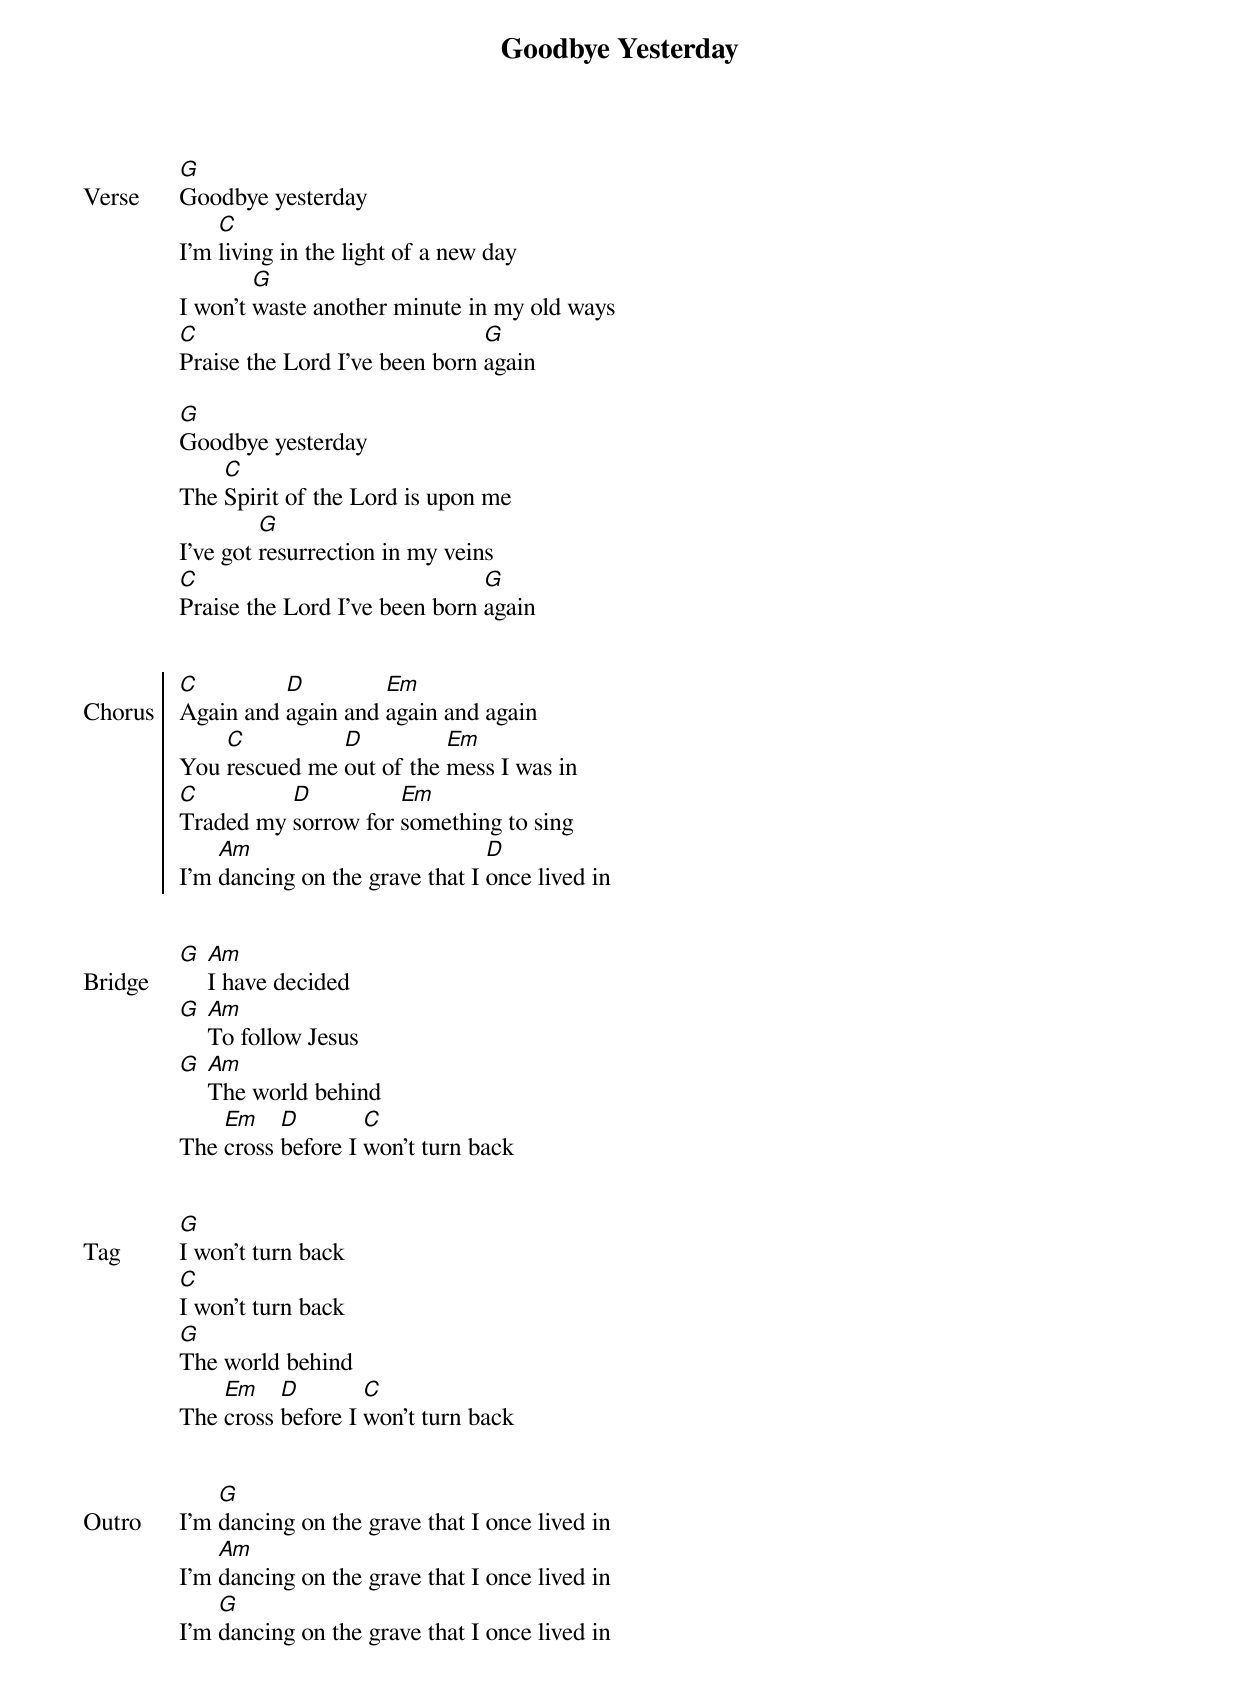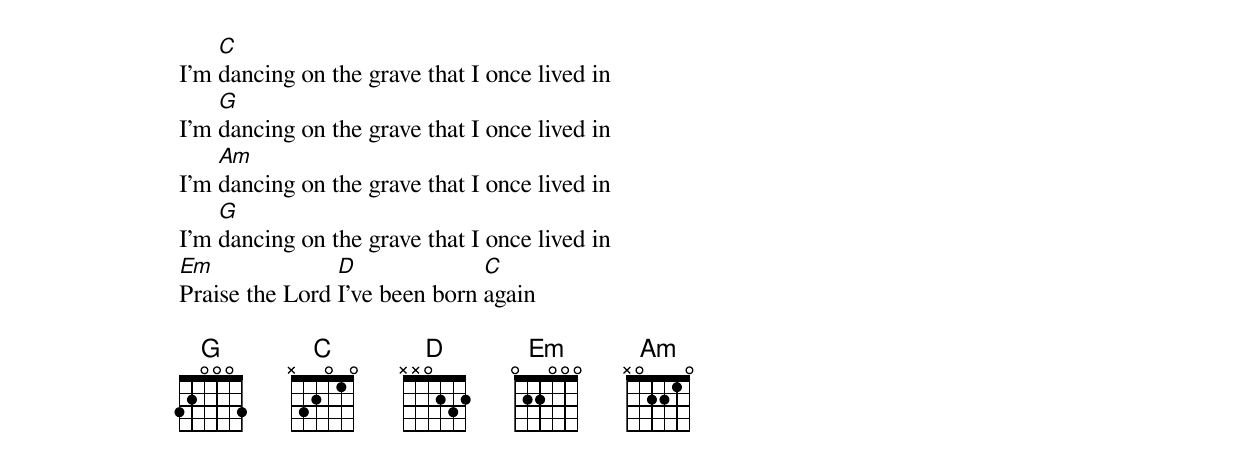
{title: Goodbye Yesterday}
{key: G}
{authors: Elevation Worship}
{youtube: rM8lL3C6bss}
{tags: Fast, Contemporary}
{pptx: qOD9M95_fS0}

{start_of_verse: Verse}
[G]Goodbye yesterday
I’m [C]living in the light of a new day
I won’t [G]waste another minute in my old ways
[C]Praise the Lord I’ve been born [G]again

[G]Goodbye yesterday
The [C]Spirit of the Lord is upon me
I’ve got [G]resurrection in my veins
[C]Praise the Lord I’ve been born [G]again

{end_of_verse}

{start_of_chorus: Chorus}
[C]Again and [D]again and [Em]again and again
You [C]rescued me [D]out of the [Em]mess I was in
[C]Traded my [D]sorrow for [Em]something to sing
I’m [Am]dancing on the grave that I [D]once lived in

{end_of_chorus}

{start_of_bridge: Bridge}
[G] [Am]I have decided
[G] [Am]To follow Jesus
[G] [Am]The world behind
The [Em]cross [D]before I [C]won’t turn back

{end_of_bridge}

{start_of_tag: Tag}
[G]I won’t turn back
[C]I won’t turn back
[G]The world behind
The [Em]cross [D]before I [C]won’t turn back

{end_of_tag}

{start_of_outro: Outro}
I’m [G]dancing on the grave that I once lived in
I’m [Am]dancing on the grave that I once lived in
I’m [G]dancing on the grave that I once lived in
I’m [C]dancing on the grave that I once lived in
I’m [G]dancing on the grave that I once lived in
I’m [Am]dancing on the grave that I once lived in
I’m [G]dancing on the grave that I once lived in
[Em]Praise the Lord [D]I’ve been born [C]again

{end_of_outro}
